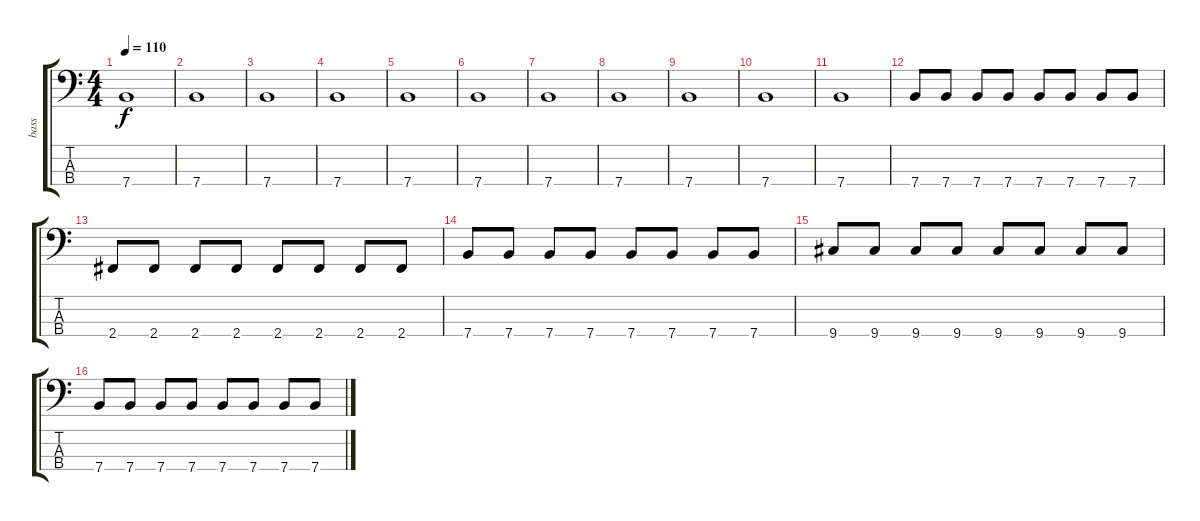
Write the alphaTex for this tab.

\track ("bass" "bass") {instrument electricbassfinger}
\staff {score tabs}
\tuning (G2 D2 A1 E1) {hide}
\ts (4 4)
\tempo 110
\clef f4
\ks c
7.4.1{dy f} |
7.4.1 |
7.4.1 |
7.4.1 |
7.4.1 |
7.4.1 |
7.4.1 |
7.4.1 |
7.4.1 |
7.4.1 |
7.4.1 |
7.4.8 7.4.8 7.4.8 7.4.8 7.4.8 7.4.8 7.4.8 7.4.8 |
2.4.8 2.4.8 2.4.8 2.4.8 2.4.8 2.4.8 2.4.8 2.4.8 |
7.4.8 7.4.8 7.4.8 7.4.8 7.4.8 7.4.8 7.4.8 7.4.8 |
9.4.8 9.4.8 9.4.8 9.4.8 9.4.8 9.4.8 9.4.8 9.4.8 |
7.4.8 7.4.8 7.4.8 7.4.8 7.4.8 7.4.8 7.4.8 7.4.8
